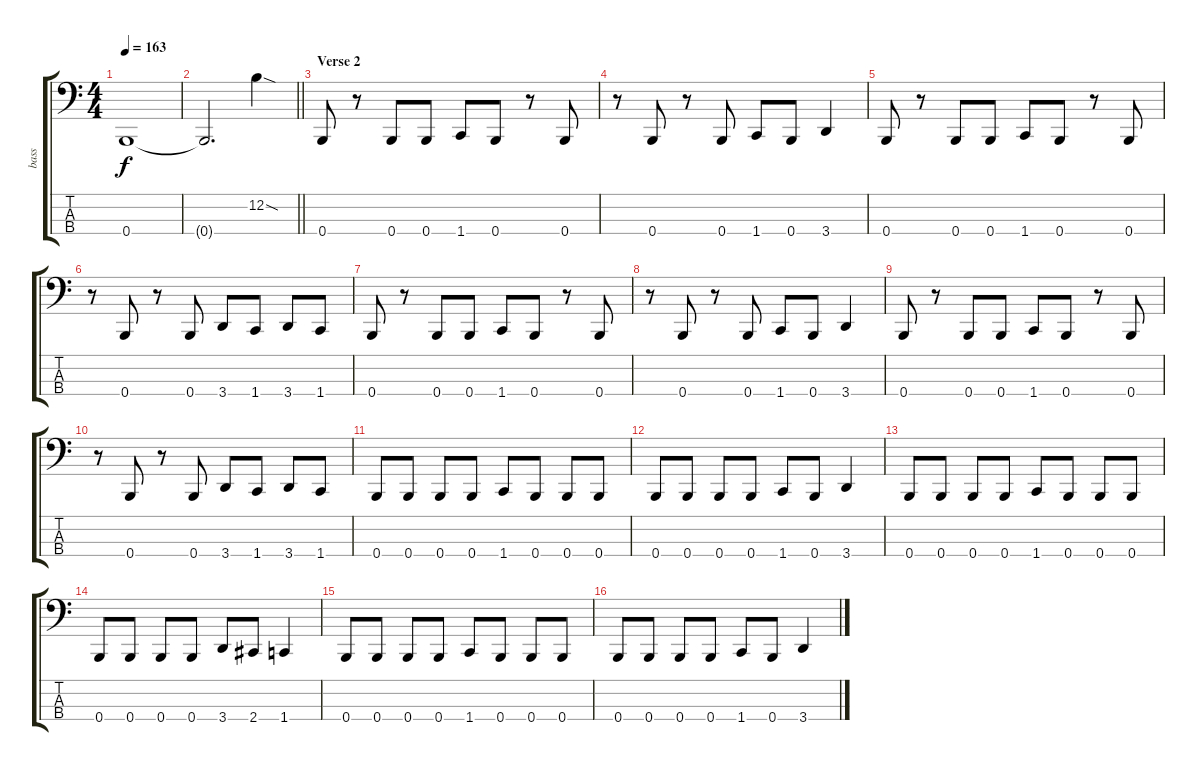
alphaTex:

\track ("bass" "bass") {instrument electricbassfinger}
\staff {score tabs}
\tuning (E2 B1 Gb1 B0) {hide}
\ts (4 4)
\tempo 163
\clef f4
\ks c
0.4{t}.1{dy f} |
\barLineRight lightlight
0.4{t}.2{d} 12.2{sod}.4 |
\section ("" "Verse 2")
0.4.8 r.8 0.4.8 0.4.8 1.4.8 0.4.8 r.8 0.4.8 |
r.8 0.4.8 r.8 0.4.8 1.4.8 0.4.8 3.4.4 |
0.4.8 r.8 0.4.8 0.4.8 1.4.8 0.4.8 r.8 0.4.8 |
r.8 0.4.8 r.8 0.4.8 3.4.8 1.4.8 3.4.8 1.4.8 |
0.4.8 r.8 0.4.8 0.4.8 1.4.8 0.4.8 r.8 0.4.8 |
r.8 0.4.8 r.8 0.4.8 1.4.8 0.4.8 3.4.4 |
0.4.8 r.8 0.4.8 0.4.8 1.4.8 0.4.8 r.8 0.4.8 |
r.8 0.4.8 r.8 0.4.8 3.4.8 1.4.8 3.4.8 1.4.8 |
0.4.8 0.4.8 0.4.8 0.4.8 1.4.8 0.4.8 0.4.8 0.4.8 |
0.4.8 0.4.8 0.4.8 0.4.8 1.4.8 0.4.8 3.4.4 |
0.4.8 0.4.8 0.4.8 0.4.8 1.4.8 0.4.8 0.4.8 0.4.8 |
0.4.8 0.4.8 0.4.8 0.4.8 3.4.8 2.4.8 1.4.4 |
0.4.8 0.4.8 0.4.8 0.4.8 1.4.8 0.4.8 0.4.8 0.4.8 |
0.4.8 0.4.8 0.4.8 0.4.8 1.4.8 0.4.8 3.4.4
